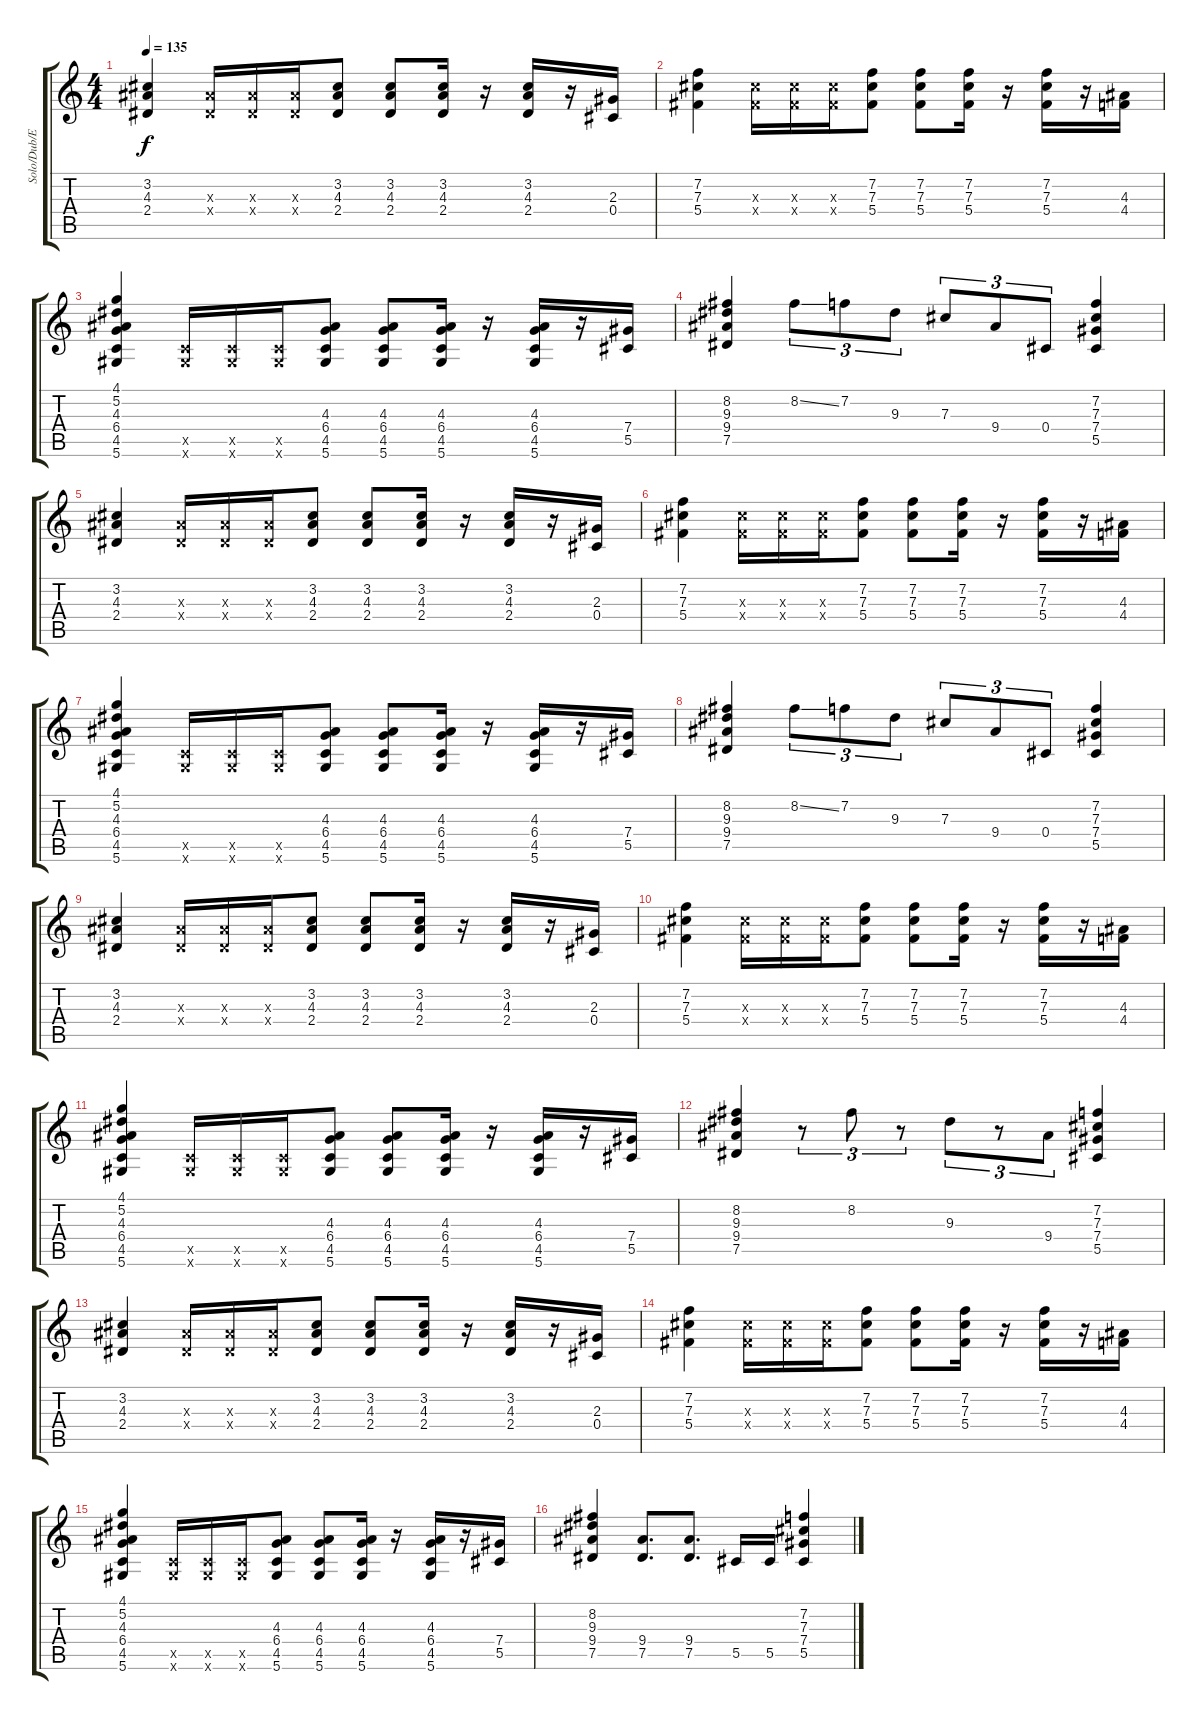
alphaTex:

\track ("Solo/Dub/Effects" "Solo/Dub/E") {instrument electricguitarjazz}
\staff {score tabs}
\tuning (Eb4 Bb3 Gb3 Db3 Ab2 Eb2) {hide}
\ts (4 4)
\tempo 135
\clef g2
\ks c
(3.2 4.3 2.4).4{dy f} (4.3{x} 2.4{x}).16 (4.3{x} 2.4{x}).16 (4.3{x} 2.4{x}).16 (3.2 4.3 2.4).8 (3.2 4.3 2.4).8 (3.2 4.3 2.4).16 r.16 (3.2 4.3 2.4).16 r.16 (2.3 0.4).16 |
(7.2 7.3 5.4).4 (7.3{x} 5.4{x}).16 (7.3{x} 5.4{x}).16 (7.3{x} 5.4{x}).16 (7.2 7.3 5.4).8 (7.2 7.3 5.4).8 (7.2 7.3 5.4).16 r.16 (7.2 7.3 5.4).16 r.16 (4.3 4.4).16 |
(4.1 5.2 4.3 6.4 4.5 5.6).4 (4.5{x} 5.6{x}).16 (4.5{x} 5.6{x}).16 (4.5{x} 5.6{x}).16 (4.3 6.4 4.5 5.6).8 (4.3 6.4 4.5 5.6).8 (4.3 6.4 4.5 5.6).16 r.16 (4.3 6.4 4.5 5.6).16 r.16 (7.4 5.5).16 |
(8.2 9.3 9.4 7.5).4 8.2{ss}.8{tu (3 2)} 7.2.8{tu (3 2)} 9.3.8{tu (3 2)} 7.3.8{tu (3 2)} 9.4.8{tu (3 2)} 0.4.8{tu (3 2)} (7.2 7.3 7.4 5.5).4 |
(3.2 4.3 2.4).4 (4.3{x} 2.4{x}).16 (4.3{x} 2.4{x}).16 (4.3{x} 2.4{x}).16 (3.2 4.3 2.4).8 (3.2 4.3 2.4).8 (3.2 4.3 2.4).16 r.16 (3.2 4.3 2.4).16 r.16 (2.3 0.4).16 |
(7.2 7.3 5.4).4 (7.3{x} 5.4{x}).16 (7.3{x} 5.4{x}).16 (7.3{x} 5.4{x}).16 (7.2 7.3 5.4).8 (7.2 7.3 5.4).8 (7.2 7.3 5.4).16 r.16 (7.2 7.3 5.4).16 r.16 (4.3 4.4).16 |
(4.1 5.2 4.3 6.4 4.5 5.6).4 (4.5{x} 5.6{x}).16 (4.5{x} 5.6{x}).16 (4.5{x} 5.6{x}).16 (4.3 6.4 4.5 5.6).8 (4.3 6.4 4.5 5.6).8 (4.3 6.4 4.5 5.6).16 r.16 (4.3 6.4 4.5 5.6).16 r.16 (7.4 5.5).16 |
(8.2 9.3 9.4 7.5).4 8.2{ss}.8{tu (3 2)} 7.2.8{tu (3 2)} 9.3.8{tu (3 2)} 7.3.8{tu (3 2)} 9.4.8{tu (3 2)} 0.4.8{tu (3 2)} (7.2 7.3 7.4 5.5).4 |
(3.2 4.3 2.4).4 (4.3{x} 2.4{x}).16 (4.3{x} 2.4{x}).16 (4.3{x} 2.4{x}).16 (3.2 4.3 2.4).8 (3.2 4.3 2.4).8 (3.2 4.3 2.4).16 r.16 (3.2 4.3 2.4).16 r.16 (2.3 0.4).16 |
(7.2 7.3 5.4).4 (7.3{x} 5.4{x}).16 (7.3{x} 5.4{x}).16 (7.3{x} 5.4{x}).16 (7.2 7.3 5.4).8 (7.2 7.3 5.4).8 (7.2 7.3 5.4).16 r.16 (7.2 7.3 5.4).16 r.16 (4.3 4.4).16 |
(4.1 5.2 4.3 6.4 4.5 5.6).4 (4.5{x} 5.6{x}).16 (4.5{x} 5.6{x}).16 (4.5{x} 5.6{x}).16 (4.3 6.4 4.5 5.6).8 (4.3 6.4 4.5 5.6).8 (4.3 6.4 4.5 5.6).16 r.16 (4.3 6.4 4.5 5.6).16 r.16 (7.4 5.5).16 |
(8.2 9.3 9.4 7.5).4 r.8{tu (3 2)} 8.2.8{tu (3 2)} r.8{tu (3 2)} 9.3.8{tu (3 2)} r.8{tu (3 2)} 9.4.8{tu (3 2)} (7.2 7.3 7.4 5.5).4 |
(3.2 4.3 2.4).4 (4.3{x} 2.4{x}).16 (4.3{x} 2.4{x}).16 (4.3{x} 2.4{x}).16 (3.2 4.3 2.4).8 (3.2 4.3 2.4).8 (3.2 4.3 2.4).16 r.16 (3.2 4.3 2.4).16 r.16 (2.3 0.4).16 |
(7.2 7.3 5.4).4 (7.3{x} 5.4{x}).16 (7.3{x} 5.4{x}).16 (7.3{x} 5.4{x}).16 (7.2 7.3 5.4).8 (7.2 7.3 5.4).8 (7.2 7.3 5.4).16 r.16 (7.2 7.3 5.4).16 r.16 (4.3 4.4).16 |
(4.1 5.2 4.3 6.4 4.5 5.6).4 (4.5{x} 5.6{x}).16 (4.5{x} 5.6{x}).16 (4.5{x} 5.6{x}).16 (4.3 6.4 4.5 5.6).8 (4.3 6.4 4.5 5.6).8 (4.3 6.4 4.5 5.6).16 r.16 (4.3 6.4 4.5 5.6).16 r.16 (7.4 5.5).16 |
(8.2 9.3 9.4 7.5).4 (9.4 7.5).8{d} (9.4 7.5).8{d} 5.5.16 5.5.16 (7.2 7.3 7.4 5.5).4
